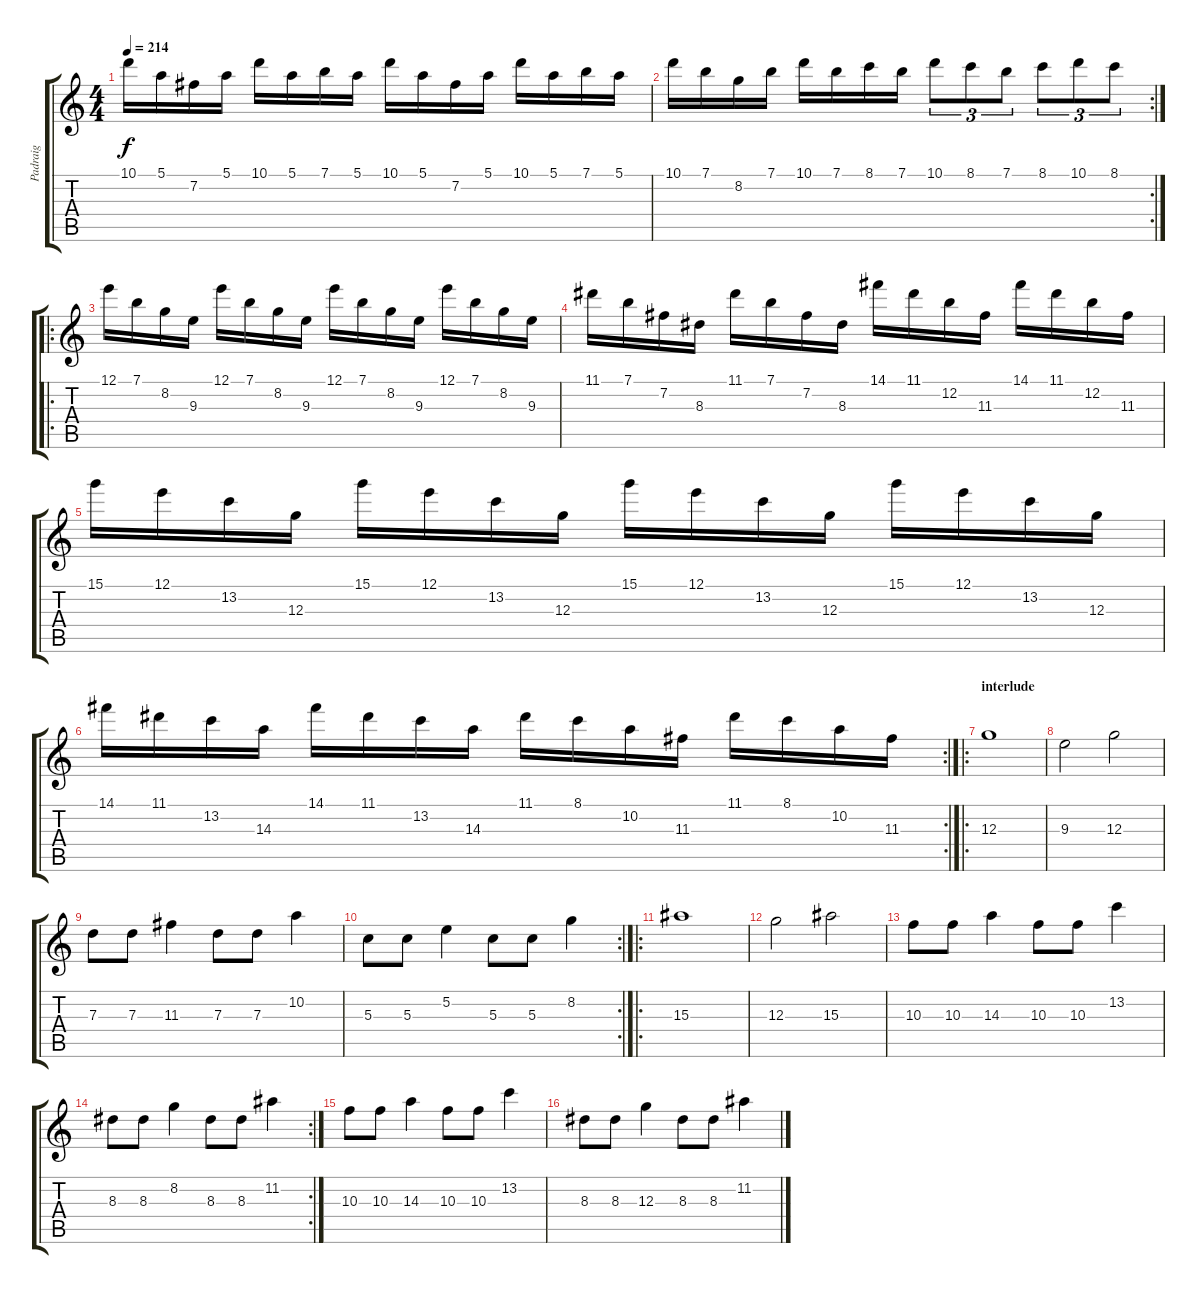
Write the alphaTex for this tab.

\track ("Padraig" "Padraig") {instrument distortionguitar}
\staff {score tabs}
\tuning (E4 B3 G3 D3 A2 E2) {hide}
\ts (4 4)
\tempo 214
\clef g2
\ks c
10.1.16{dy f} 5.1.16 7.2.16 5.1.16 10.1.16 5.1.16 7.1.16 5.1.16 10.1.16 5.1.16 7.2.16 5.1.16 10.1.16 5.1.16 7.1.16 5.1.16 |
\rc 2
10.1.16 7.1.16 8.2.16 7.1.16 10.1.16 7.1.16 8.1.16 7.1.16 10.1.8{tu (3 2)} 8.1.8{tu (3 2)} 7.1.8{tu (3 2)} 8.1.8{tu (3 2)} 10.1.8{tu (3 2)} 8.1.8{tu (3 2)} |
\ro
12.1.16 7.1.16 8.2.16 9.3.16 12.1.16 7.1.16 8.2.16 9.3.16 12.1.16 7.1.16 8.2.16 9.3.16 12.1.16 7.1.16 8.2.16 9.3.16 |
11.1.16 7.1.16 7.2.16 8.3.16 11.1.16 7.1.16 7.2.16 8.3.16 14.1.16 11.1.16 12.2.16 11.3.16 14.1.16 11.1.16 12.2.16 11.3.16 |
15.1.16 12.1.16 13.2.16 12.3.16 15.1.16 12.1.16 13.2.16 12.3.16 15.1.16 12.1.16 13.2.16 12.3.16 15.1.16 12.1.16 13.2.16 12.3.16 |
\rc 2
14.1.16 11.1.16 13.2.16 14.3.16 14.1.16 11.1.16 13.2.16 14.3.16 11.1.16 8.1.16 10.2.16 11.3.16 11.1.16 8.1.16 10.2.16 11.3.16 |
\ro
\section ("" "interlude")
12.3.1{volume 14 balance 10 instrument distortionguitar} |
9.3.2 12.3.2 |
7.3.8 7.3.8 11.3.4 7.3.8 7.3.8 10.2.4 |
\rc 2
5.3.8 5.3.8 5.2.4 5.3.8 5.3.8 8.2.4 |
\ro
15.3.1{volume 14 balance 10 instrument distortionguitar} |
12.3.2 15.3.2 |
10.3.8 10.3.8 14.3.4 10.3.8 10.3.8 13.2.4 |
\rc 2
8.3.8 8.3.8 8.2.4 8.3.8 8.3.8 11.2.4 |
10.3.8 10.3.8 14.3.4 10.3.8 10.3.8 13.2.4 |
8.3.8 8.3.8 12.3.4 8.3.8 8.3.8 11.2.4
